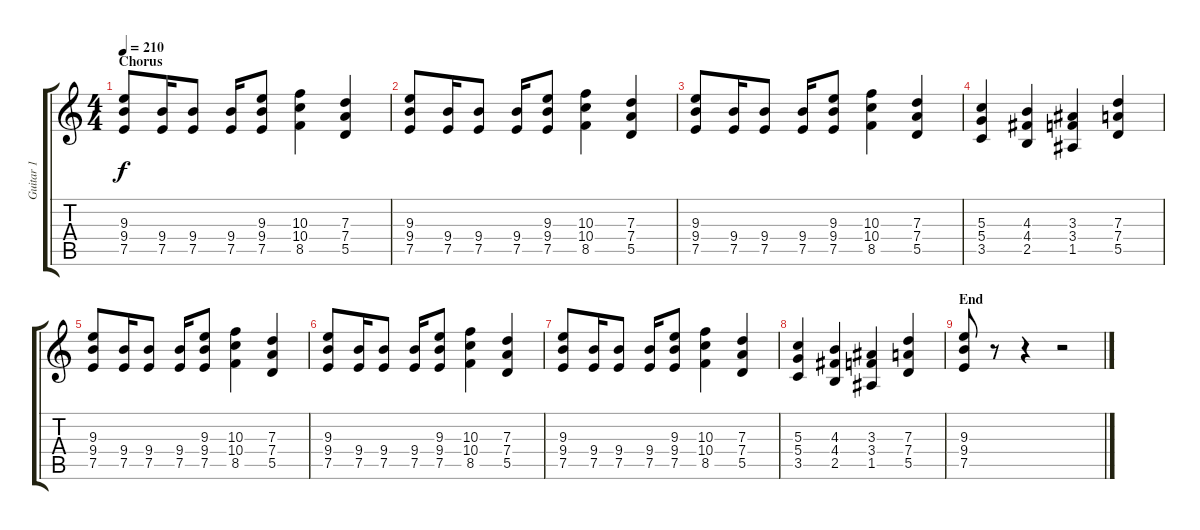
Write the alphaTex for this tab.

\track ("Guitar 1" "Guitar 1") {instrument overdrivenguitar}
\staff {score tabs}
\tuning (E4 B3 G3 D3 A2 E2) {hide}
\ts (4 4)
\section ("" "Chorus")
\tempo 210
\clef g2
\ks c
(9.3 9.4 7.5).8{dy f} (9.4 7.5).16 (9.4 7.5).8 (9.4 7.5).16 (9.3 9.4 7.5).8 (10.3 10.4 8.5).4 (7.3 7.4 5.5).4 |
(9.3 9.4 7.5).8 (9.4 7.5).16 (9.4 7.5).8 (9.4 7.5).16 (9.3 9.4 7.5).8 (10.3 10.4 8.5).4 (7.3 7.4 5.5).4 |
(9.3 9.4 7.5).8 (9.4 7.5).16 (9.4 7.5).8 (9.4 7.5).16 (9.3 9.4 7.5).8 (10.3 10.4 8.5).4 (7.3 7.4 5.5).4 |
(5.3 5.4 3.5).4 (4.3 4.4 2.5).4 (3.3 3.4 1.5).4 (7.3 7.4 5.5).4 |
(9.3 9.4 7.5).8 (9.4 7.5).16 (9.4 7.5).8 (9.4 7.5).16 (9.3 9.4 7.5).8 (10.3 10.4 8.5).4 (7.3 7.4 5.5).4 |
(9.3 9.4 7.5).8 (9.4 7.5).16 (9.4 7.5).8 (9.4 7.5).16 (9.3 9.4 7.5).8 (10.3 10.4 8.5).4 (7.3 7.4 5.5).4 |
(9.3 9.4 7.5).8 (9.4 7.5).16 (9.4 7.5).8 (9.4 7.5).16 (9.3 9.4 7.5).8 (10.3 10.4 8.5).4 (7.3 7.4 5.5).4 |
(5.3 5.4 3.5).4 (4.3 4.4 2.5).4 (3.3 3.4 1.5).4 (7.3 7.4 5.5).4 |
\section ("" "End")
(9.3 9.4 7.5).8 r.8 r.4 r.2
